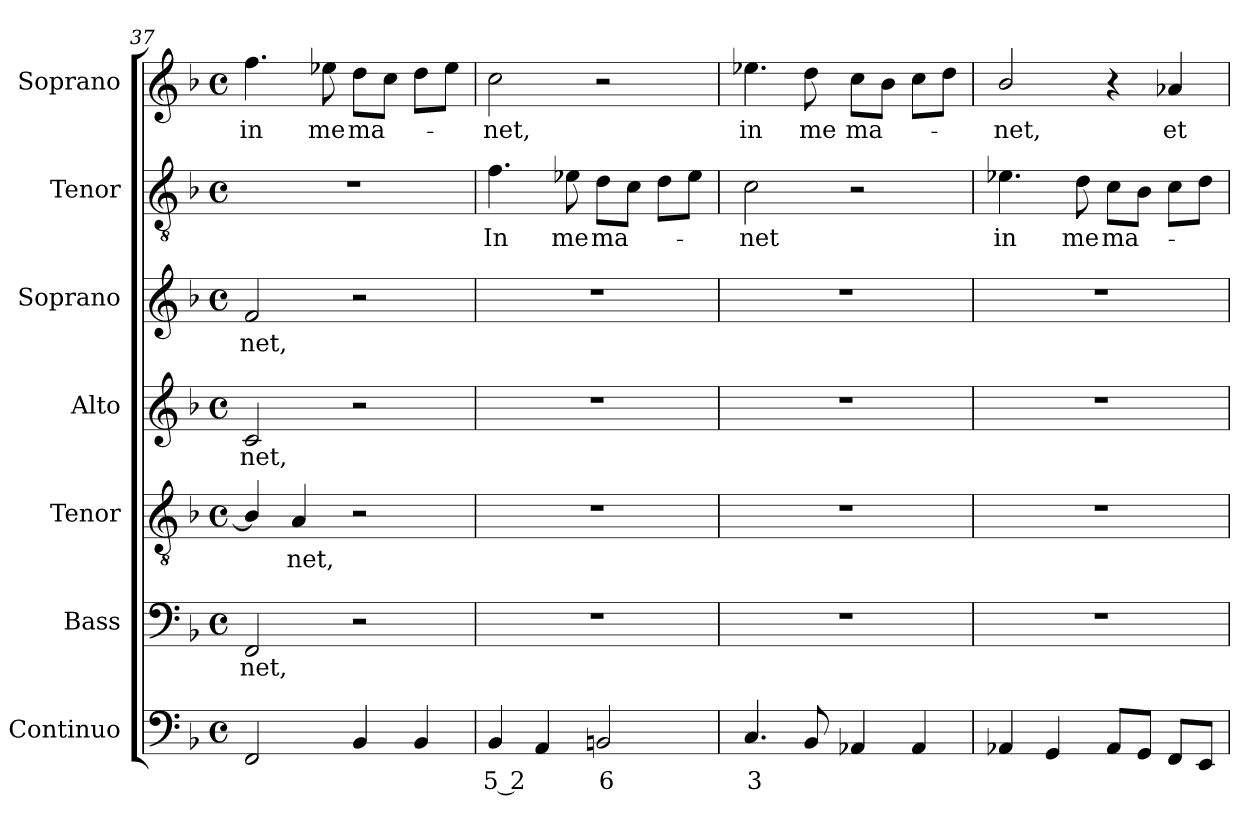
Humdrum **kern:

**kern	**text	**kern	**text	**kern	**text	**kern	**text	**kern	**text	**kern	**text	**kern	**text
*part7	*part7	*part6	*part6	*part5	*part5	*part4	*part4	*part3	*part3	*part2	*part2	*part1	*part1
*staff7	*staff7	*staff6	*staff6	*staff5	*staff5	*staff4	*staff4	*staff3	*staff3	*staff2	*staff2	*staff1	*staff1
*I"Continuo	*	*I"Bass	*	*I"Tenor	*	*I"Alto	*	*I"Soprano	*	*I"Tenor	*	*I"Soprano	*
*I'Cont.	*	*I'B.	*	*I'T.	*	*I'A.	*	*I'S.	*	*I'T.	*	*I'S.	*
*clefF4	*	*clefF4	*	*clefGv2	*	*clefG2	*	*clefG2	*	*clefGv2	*	*clefG2	*
*	*	*	*	*ITrd7c12	*	*	*	*	*	*ITrd7c12	*	*	*
*k[b-]	*	*k[b-]	*	*k[b-]	*	*k[b-]	*	*k[b-]	*	*k[b-]	*	*k[b-]	*
*F:	*	*F:	*	*F:	*	*F:	*	*F:	*	*F:	*	*F:	*
*M4/4	*	*M4/4	*	*M4/4	*	*M4/4	*	*M4/4	*	*M4/4	*	*M4/4	*
*met(c)	*	*met(c)	*	*met(c)	*	*met(c)	*	*met(c)	*	*met(c)	*	*met(c)	*
=37	=37	=37	=37	=37	=37	=37	=37	=37	=37	=37	=37	=37	=37
!	!	!	!LO:LY:b:color=#000000	!	!	!	!	!	!	!	!	!	!
!	!	!	!	!	!	!	!LO:LY:b:color=#000000	!	!	!	!	!	!
!	!	!	!	!	!	!	!	!	!LO:LY:b:color=#000000	!	!	!	!
!	!	!	!	!	!	!	!	!	!	!	!	!	!LO:LY:b:color=#000000
2FFi/	.	2FFi/	-net,	4BB-i/]	.	2ci/	-net,	2fi/	-net,	1r	.	4.ffi\	in
!	!	!	!	!	!LO:LY:b:color=#000000	!	!	!	!	!	!	!	!
.	.	.	.	4AAi/	-net,	.	.	.	.	.	.	.	.
!	!	!	!	!	!	!	!	!	!	!	!	!	!LO:LY:b:color=#000000
.	.	.	.	.	.	.	.	.	.	.	.	8ee-Xi\	me
!	!	!	!	!	!	!	!	!	!	!	!	!	!LO:LY:b:color=#000000
4BB-i/	.	2r	.	2r	.	2r	.	2r	.	.	.	8ddi\L	ma-
.	.	.	.	.	.	.	.	.	.	.	.	8cci\J	.
4BB-i/	.	.	.	.	.	.	.	.	.	.	.	8ddi\L	.
.	.	.	.	.	.	.	.	.	.	.	.	8ee-i\J	.
!!LO:PB:g=z
=38	=38	=38	=38	=38	=38	=38	=38	=38	=38	=38	=38	=38	=38
!	!LO:LY:b:color=#000000	!	!	!	!	!	!	!	!	!	!	!	!
!	!	!	!	!	!	!	!	!	!	!	!LO:LY:b:color=#000000	!	!
!	!	!	!	!	!	!	!	!	!	!	!	!	!LO:LY:b:color=#000000
4BB-i/	5 2	1r	.	1r	.	1r	.	1r	.	4.Fi\	In	2cci\	-net,
4AAi/	.	.	.	.	.	.	.	.	.	.	.	.	.
!	!	!	!	!	!	!	!	!	!	!	!LO:LY:b:color=#000000	!	!
.	.	.	.	.	.	.	.	.	.	8E-Xi\	me	.	.
!	!LO:LY:b:color=#000000	!	!	!	!	!	!	!	!	!	!	!	!
!	!	!	!	!	!	!	!	!	!	!	!LO:LY:b:color=#000000	!	!
2BBni/	6	.	.	.	.	.	.	.	.	8Di\L	ma-	2r	.
.	.	.	.	.	.	.	.	.	.	8Ci\J	.	.	.
.	.	.	.	.	.	.	.	.	.	8Di\L	.	.	.
.	.	.	.	.	.	.	.	.	.	8E-i\J	.	.	.
=39	=39	=39	=39	=39	=39	=39	=39	=39	=39	=39	=39	=39	=39
!	!LO:LY:b:color=#000000	!	!	!	!	!	!	!	!	!	!	!	!
!	!	!	!	!	!	!	!	!	!	!	!LO:LY:b:color=#000000	!	!
!	!	!	!	!	!	!	!	!	!	!	!	!	!LO:LY:b:color=#000000
4.Ci/	3	1r	.	1r	.	1r	.	1r	.	2Ci\	-net	4.ee-Xi\	in
!	!	!	!	!	!	!	!	!	!	!	!	!	!LO:LY:b:color=#000000
8BB-i/	.	.	.	.	.	.	.	.	.	.	.	8ddi\	me
!	!	!	!	!	!	!	!	!	!	!	!	!	!LO:LY:b:color=#000000
4AA-Xi/	.	.	.	.	.	.	.	.	.	2r	.	8cci\L	ma-
.	.	.	.	.	.	.	.	.	.	.	.	8b-i\J	.
4AA-i/	.	.	.	.	.	.	.	.	.	.	.	8cci\L	.
.	.	.	.	.	.	.	.	.	.	.	.	8ddi\J	.
=40	=40	=40	=40	=40	=40	=40	=40	=40	=40	=40	=40	=40	=40
!	!	!	!	!	!	!	!	!	!	!	!LO:LY:b:color=#000000	!	!
!	!	!	!	!	!	!	!	!	!	!	!	!	!LO:LY:b:color=#000000
4AA-Xi/	.	1r	.	1r	.	1r	.	1r	.	4.E-Xi\	in	2b-i/	-net,
4GGi/	.	.	.	.	.	.	.	.	.	.	.	.	.
!	!	!	!	!	!	!	!	!	!	!	!LO:LY:b:color=#000000	!	!
.	.	.	.	.	.	.	.	.	.	8Di\	me	.	.
!	!	!	!	!	!	!	!	!	!	!	!LO:LY:b:color=#000000	!	!
8AA-i/L	.	.	.	.	.	.	.	.	.	8Ci\L	ma-	4r	.
8GGi/J	.	.	.	.	.	.	.	.	.	8BB-i\J	.	.	.
!	!	!	!	!	!	!	!	!	!	!	!	!	!LO:LY:b:color=#000000
8FFi/L	.	.	.	.	.	.	.	.	.	8Ci\L	.	4a-Xi/	et
8EEi/J	.	.	.	.	.	.	.	.	.	8Di\J	.	.	.
=	=	=	=	=	=	=	=	=	=	=	=	=	=
*-	*-	*-	*-	*-	*-	*-	*-	*-	*-	*-	*-	*-	*-
